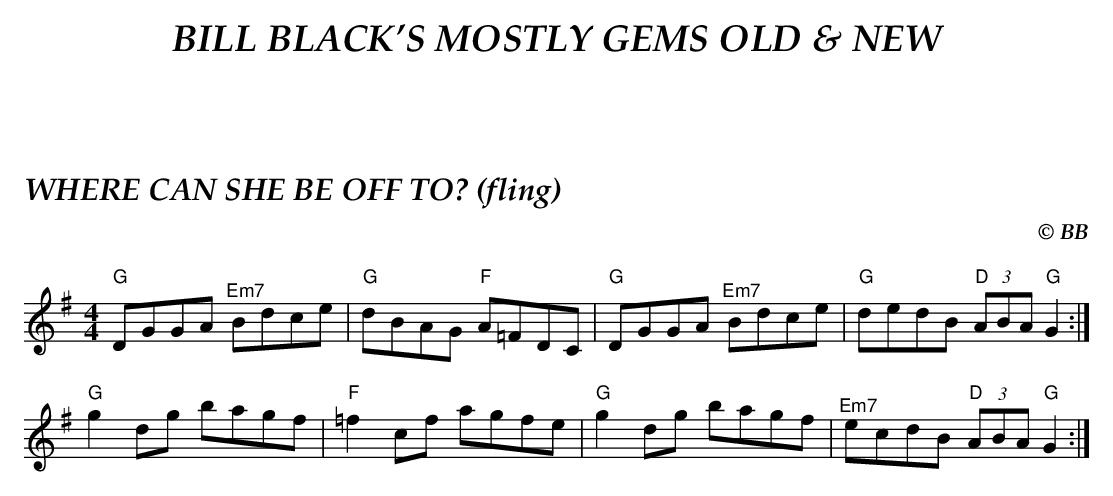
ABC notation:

X:1
T:WHERE CAN SHE BE OFF TO? (fling)
C:© BB
Q:1/4=150
M:4/4
L:1/8
K:G
"G"DGGA "^Em7"Bdce|"G"dBAG "F"A=FDC|\
"G"DGGA "^Em7"Bdce|"G"dedB "D"(3ABA "G"G2 :|
"G"g2 dg bagf|"F"=f2 cf agfe|\
"G"g2 dg bagf|"^Em7"ecdB "D"(3ABA "G"G2 :|
